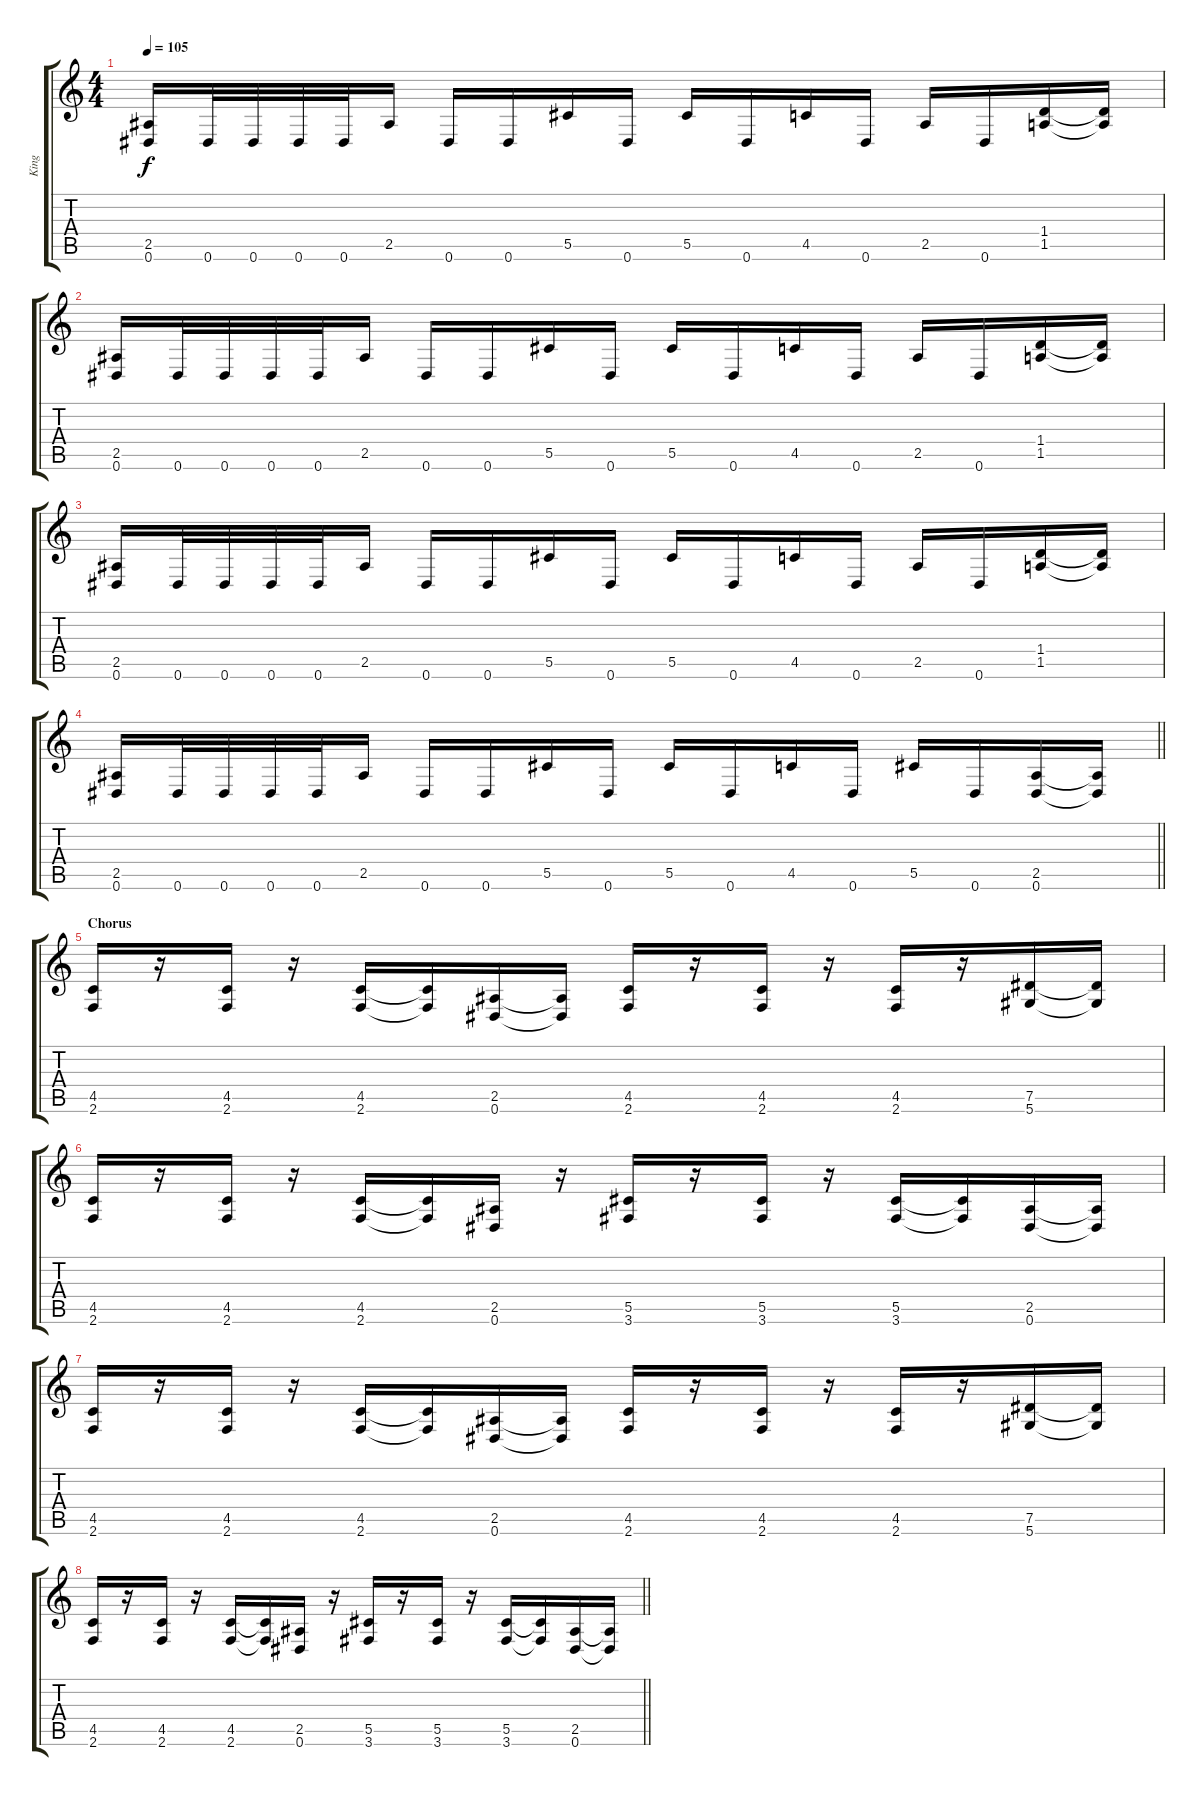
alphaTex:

\track ("King" "King") {instrument distortionguitar}
\staff {score tabs}
\tuning (Eb4 Bb3 Gb3 Db3 Ab2 Eb2) {hide}
\ts (4 4)
\tempo 105
\clef g2
\ks c
(2.5 0.6).16{dy f} 0.6.32 0.6.32 0.6.32 0.6.32 2.5.16 0.6.16 0.6.16 5.5.16 0.6.16 5.5.16 0.6.16 4.5.16 0.6.16 2.5.16 0.6.16 (1.4 1.5).16 (1.4{t} 1.5{t}).16 |
(2.5 0.6).16 0.6.32 0.6.32 0.6.32 0.6.32 2.5.16 0.6.16 0.6.16 5.5.16 0.6.16 5.5.16 0.6.16 4.5.16 0.6.16 2.5.16 0.6.16 (1.4 1.5).16 (1.4{t} 1.5{t}).16 |
(2.5 0.6).16 0.6.32 0.6.32 0.6.32 0.6.32 2.5.16 0.6.16 0.6.16 5.5.16 0.6.16 5.5.16 0.6.16 4.5.16 0.6.16 2.5.16 0.6.16 (1.4 1.5).16 (1.4{t} 1.5{t}).16 |
\barLineRight lightlight
(2.5 0.6).16 0.6.32 0.6.32 0.6.32 0.6.32 2.5.16 0.6.16 0.6.16 5.5.16 0.6.16 5.5.16 0.6.16 4.5.16 0.6.16 5.5.16 0.6.16 (2.5 0.6).16 (2.5{t} 0.6{t}).16 |
\section ("" "Chorus")
(4.5 2.6).16 r.16 (4.5 2.6).16 r.16 (4.5 2.6).16 (4.5{t} 2.6{t}).16 (2.5 0.6).16 (2.5{t} 0.6{t}).16 (4.5 2.6).16 r.16 (4.5 2.6).16 r.16 (4.5 2.6).16 r.16 (7.5 5.6).16 (7.5{t} 5.6{t}).16 |
(4.5 2.6).16 r.16 (4.5 2.6).16 r.16 (4.5 2.6).16 (4.5{t} 2.6{t}).16 (2.5 0.6).16 r.16 (5.5 3.6).16 r.16 (5.5 3.6).16 r.16 (5.5 3.6).16 (5.5{t} 3.6{t}).16 (2.5 0.6).16 (2.5{t} 0.6{t}).16 |
(4.5 2.6).16 r.16 (4.5 2.6).16 r.16 (4.5 2.6).16 (4.5{t} 2.6{t}).16 (2.5 0.6).16 (2.5{t} 0.6{t}).16 (4.5 2.6).16 r.16 (4.5 2.6).16 r.16 (4.5 2.6).16 r.16 (7.5 5.6).16 (7.5{t} 5.6{t}).16 |
\barLineRight lightlight
(4.5 2.6).16 r.16 (4.5 2.6).16 r.16 (4.5 2.6).16 (4.5{t} 2.6{t}).16 (2.5 0.6).16 r.16 (5.5 3.6).16 r.16 (5.5 3.6).16 r.16 (5.5 3.6).16 (5.5{t} 3.6{t}).16 (2.5 0.6).16 (2.5{t} 0.6{t}).16
